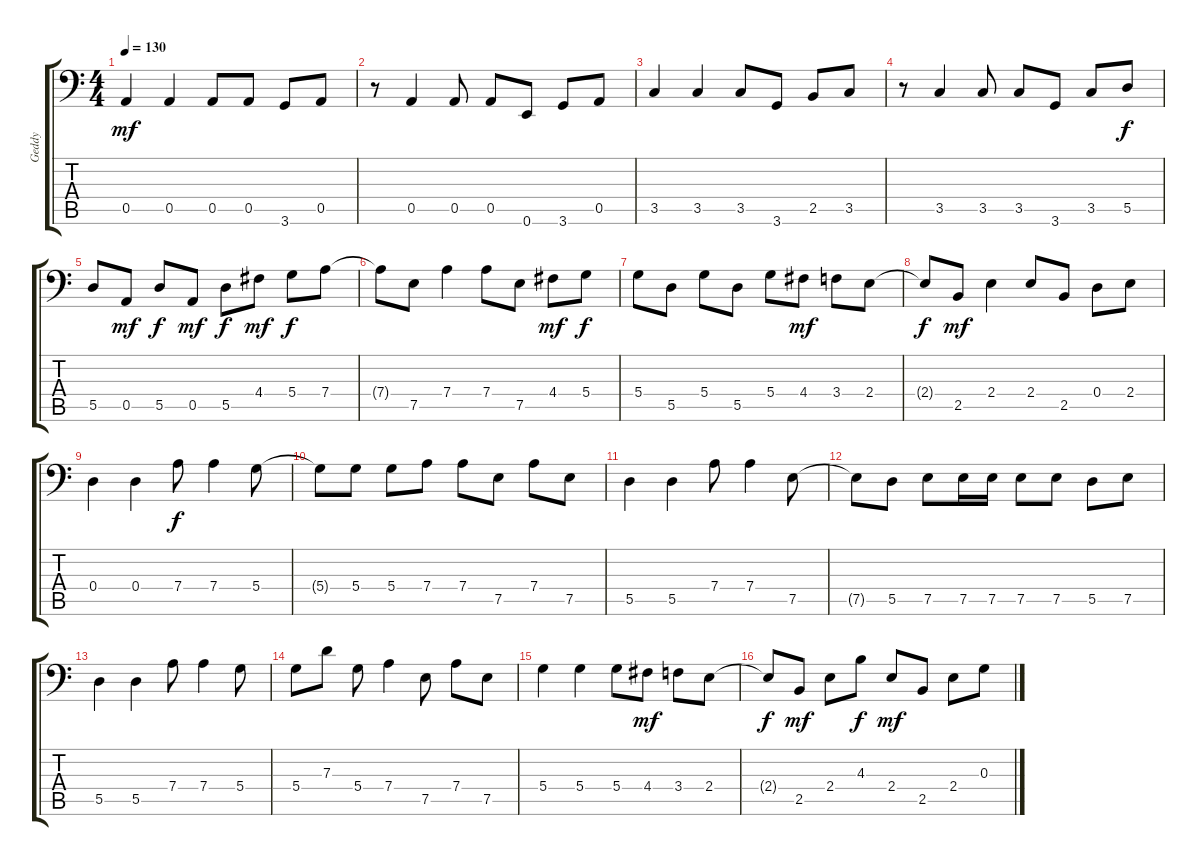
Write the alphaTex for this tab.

\track ("Geddy" "Geddy") {instrument electricbassfinger}
\staff {score tabs}
\tuning (E3 B2 G2 D2 A1 E1) {hide}
\ts (4 4)
\tempo 130
\clef f4
\ks c
0.5.4{dy mf} 0.5.4 0.5.8 0.5.8 3.6.8 0.5.8 |
r.8 0.5.4 0.5.8 0.5.8 0.6.8 3.6.8 0.5.8 |
3.5.4 3.5.4 3.5.8 3.6.8 2.5.8 3.5.8 |
r.8 3.5.4 3.5.8 3.5.8 3.6.8 3.5.8 5.5.8{dy f} |
5.5.8 0.5.8{dy mf} 5.5.8{dy f} 0.5.8{dy mf} 5.5.8{dy f} 4.4.8{dy mf} 5.4.8{dy f} 7.4.8 |
7.4{t}.8 7.5.8 7.4.4 7.4.8 7.5.8 4.4.8{dy mf} 5.4.8{dy f} |
5.4.8 5.5.8 5.4.8 5.5.8 5.4.8 4.4.8{dy mf} 3.4.8 2.4.8 |
2.4{t}.8{dy f} 2.5.8{dy mf} 2.4.4 2.4.8 2.5.8 0.4.8 2.4.8 |
0.4.4 0.4.4 7.4.8{dy f} 7.4.4 5.4.8 |
5.4{t}.8 5.4.8 5.4.8 7.4.8 7.4.8 7.5.8 7.4.8 7.5.8 |
5.5.4 5.5.4 7.4.8 7.4.4 7.5.8 |
7.5{t}.8 5.5.8 7.5.8 7.5.16 7.5.16 7.5.8 7.5.8 5.5.8 7.5.8 |
5.5.4 5.5.4 7.4.8 7.4.4 5.4.8 |
5.4.8 7.3.8 5.4.8 7.4.4 7.5.8 7.4.8 7.5.8 |
5.4.4 5.4.4 5.4.8 4.4.8{dy mf} 3.4.8 2.4.8 |
2.4{t}.8{dy f} 2.5.8{dy mf} 2.4.8 4.3.8{dy f} 2.4.8{dy mf} 2.5.8 2.4.8 0.3.8
